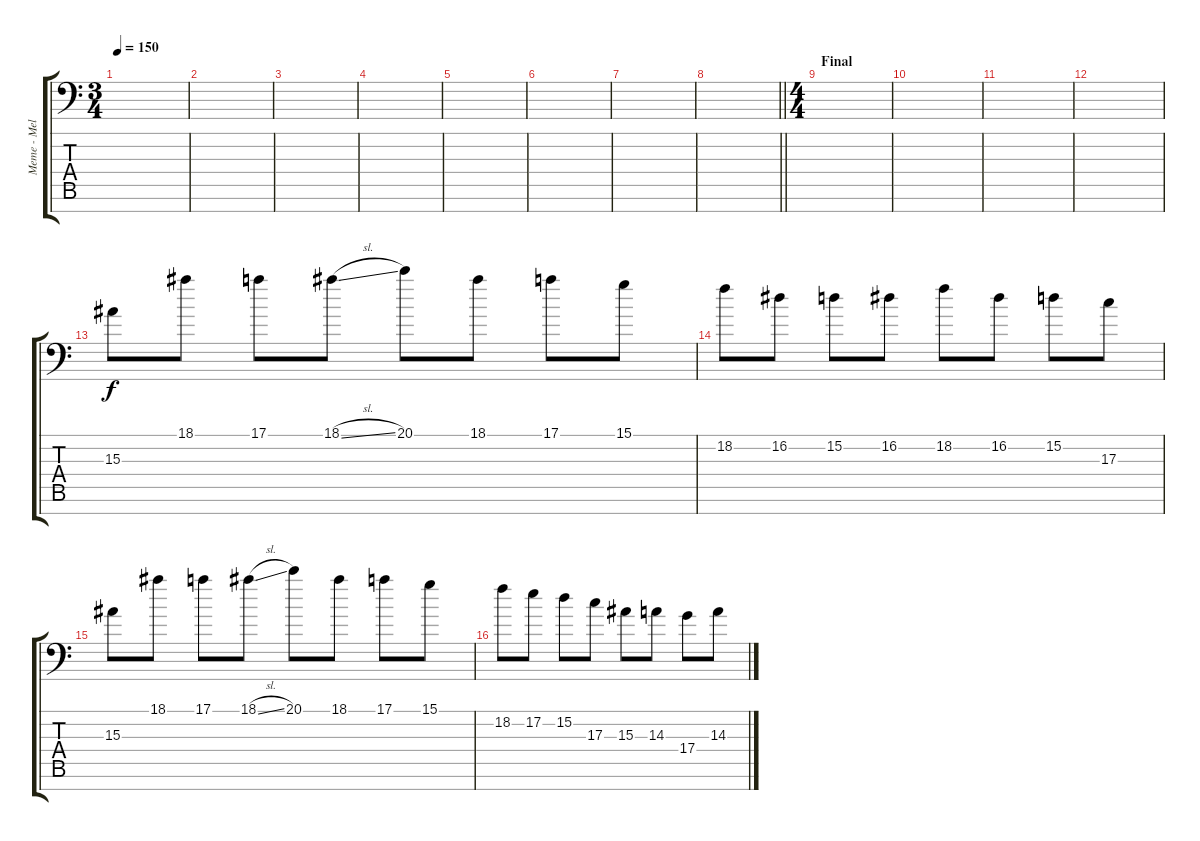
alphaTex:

\track ("Meme - Melódica" "Meme - Mel") {instrument harmonica}
\staff {score tabs}
\tuning (E4 B3 G3 D3 A2 E2 C-1) {hide}
\ts (3 4)
\tempo 150
\clef f4
\ks c
|
|
|
|
|
|
|
\barLineRight lightlight
|
\ts (4 4)
\section ("" "Final")
|
|
|
|
15.3.8 18.1.8 17.1.8 18.1{sl}.8 20.1.8 18.1.8 17.1.8 15.1.8 |
18.2.8 16.2.8 15.2.8 16.2.8 18.2.8 16.2.8 15.2.8 17.3.8 |
15.3.8 18.1.8 17.1.8 18.1{sl}.8 20.1.8 18.1.8 17.1.8 15.1.8 |
18.2.8 17.2.8 15.2.8 17.3.8 15.3.8 14.3.8 17.4.8 14.3.8
